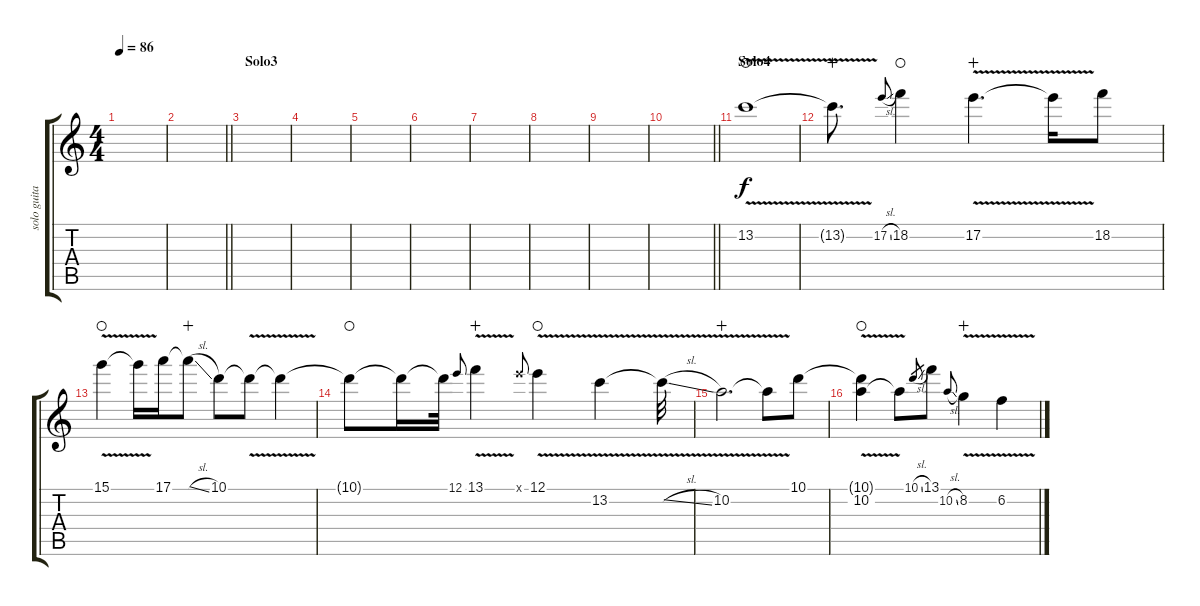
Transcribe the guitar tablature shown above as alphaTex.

\track ("solo guitar" "solo guita") {instrument distortionguitar}
\staff {score tabs}
\tuning (E4 B3 G3 D3 A2 E2) {hide}
\ts (4 4)
\tempo 86
\clef g2
\ks c
|
\barLineRight lightlight
|
\section ("" "Solo3")
|
|
|
|
|
|
|
\barLineRight lightlight
|
\section ("" "Solo4")
13.2{v}.1{waho} |
13.2{t}.8{d wahc} 17.2{sl}.8{gr onbeat} 18.2.4{waho} 17.2{v}.4{d wahc} 17.2{t}.16 18.2.8 |
15.1{v}.4{waho} 15.1{t}.16 17.1.16 17.1{sl t}.8{wahc} 10.1.8 10.1{v t}.8 10.1{t}.4 |
10.1{t}.8{waho} 10.1{t}.16 10.1{t}.32 12.1.8{gr onbeat} 13.1{v}.4{wahc} 12.1{x}.8{gr onbeat} 12.1{v}.4{waho} 13.2{v}.4 13.2{sl t}.32 |
10.2{v}.2{d wahc} 10.2{t}.8 10.1.8 |
(10.1{t} 10.2{v}).4{waho} 10.2{t}.8 10.1{sl}.8{gr} 13.1.8 10.2{sl}.8{gr onbeat} 8.2{v}.4{wahc} 6.2{v}.4
